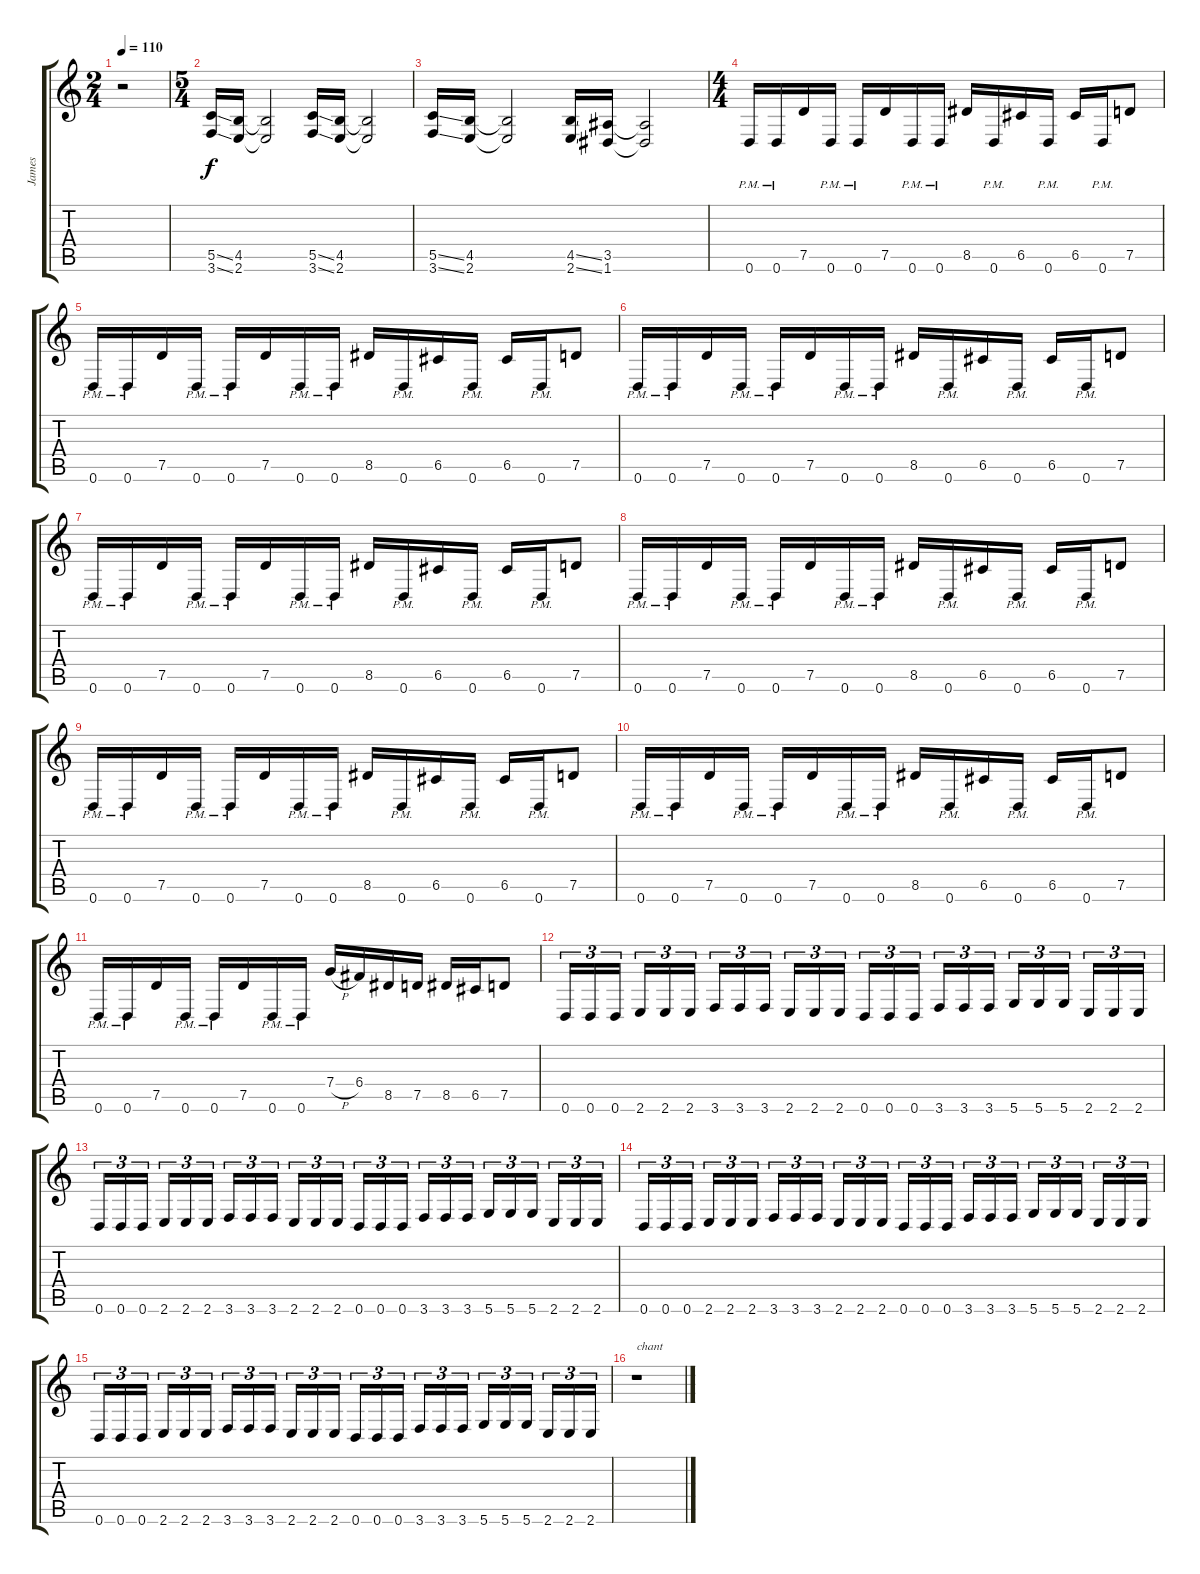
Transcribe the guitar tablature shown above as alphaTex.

\track ("James" "James") {instrument distortionguitar}
\staff {score tabs}
\tuning (D4 A3 F3 C3 G2 D2) {hide}
\ts (2 4)
\tempo 110
\clef g2
\ks c
r.2{dy f instrument distortionguitar} |
\ts (5 4)
(5.5{ss} 3.6{ss}).16 (4.5 2.6).16 (4.5{t} 2.6{t}).2 (5.5{ss} 3.6{ss}).16 (4.5 2.6).16 (4.5{t} 2.6{t}).2 |
(5.5{ss} 3.6{ss}).16 (4.5 2.6).16 (4.5{t} 2.6{t}).2 (4.5{ss} 2.6{ss}).16 (3.5 1.6).16 (3.5{t} 1.6{t}).2 |
\ts (4 4)
0.6{pm}.16 0.6{pm}.16 7.5.16 0.6{pm}.16 0.6{pm}.16 7.5.16 0.6{pm}.16 0.6{pm}.16 8.5.16 0.6{pm}.16 6.5.16 0.6{pm}.16 6.5.16 0.6{pm}.16 7.5.8 |
0.6{pm}.16 0.6{pm}.16 7.5.16 0.6{pm}.16 0.6{pm}.16 7.5.16 0.6{pm}.16 0.6{pm}.16 8.5.16 0.6{pm}.16 6.5.16 0.6{pm}.16 6.5.16 0.6{pm}.16 7.5.8 |
0.6{pm}.16 0.6{pm}.16 7.5.16 0.6{pm}.16 0.6{pm}.16 7.5.16 0.6{pm}.16 0.6{pm}.16 8.5.16 0.6{pm}.16 6.5.16 0.6{pm}.16 6.5.16 0.6{pm}.16 7.5.8 |
0.6{pm}.16 0.6{pm}.16 7.5.16 0.6{pm}.16 0.6{pm}.16 7.5.16 0.6{pm}.16 0.6{pm}.16 8.5.16 0.6{pm}.16 6.5.16 0.6{pm}.16 6.5.16 0.6{pm}.16 7.5.8 |
0.6{pm}.16 0.6{pm}.16 7.5.16 0.6{pm}.16 0.6{pm}.16 7.5.16 0.6{pm}.16 0.6{pm}.16 8.5.16 0.6{pm}.16 6.5.16 0.6{pm}.16 6.5.16 0.6{pm}.16 7.5.8 |
0.6{pm}.16 0.6{pm}.16 7.5.16 0.6{pm}.16 0.6{pm}.16 7.5.16 0.6{pm}.16 0.6{pm}.16 8.5.16 0.6{pm}.16 6.5.16 0.6{pm}.16 6.5.16 0.6{pm}.16 7.5.8 |
0.6{pm}.16 0.6{pm}.16 7.5.16 0.6{pm}.16 0.6{pm}.16 7.5.16 0.6{pm}.16 0.6{pm}.16 8.5.16 0.6{pm}.16 6.5.16 0.6{pm}.16 6.5.16 0.6{pm}.16 7.5.8 |
0.6{pm}.16 0.6{pm}.16 7.5.16 0.6{pm}.16 0.6{pm}.16 7.5.16 0.6{pm}.16 0.6{pm}.16 7.4{h}.16 6.4.16 8.5.16 7.5.16 8.5.16 6.5.16 7.5.8 |
0.6.16{tu (3 2)} 0.6.16{tu (3 2)} 0.6.16{tu (3 2)} 2.6.16{tu (3 2)} 2.6.16{tu (3 2)} 2.6.16{tu (3 2)} 3.6.16{tu (3 2)} 3.6.16{tu (3 2)} 3.6.16{tu (3 2)} 2.6.16{tu (3 2)} 2.6.16{tu (3 2)} 2.6.16{tu (3 2)} 0.6.16{tu (3 2)} 0.6.16{tu (3 2)} 0.6.16{tu (3 2)} 3.6.16{tu (3 2)} 3.6.16{tu (3 2)} 3.6.16{tu (3 2)} 5.6.16{tu (3 2)} 5.6.16{tu (3 2)} 5.6.16{tu (3 2)} 2.6.16{tu (3 2)} 2.6.16{tu (3 2)} 2.6.16{tu (3 2)} |
0.6.16{tu (3 2)} 0.6.16{tu (3 2)} 0.6.16{tu (3 2)} 2.6.16{tu (3 2)} 2.6.16{tu (3 2)} 2.6.16{tu (3 2)} 3.6.16{tu (3 2)} 3.6.16{tu (3 2)} 3.6.16{tu (3 2)} 2.6.16{tu (3 2)} 2.6.16{tu (3 2)} 2.6.16{tu (3 2)} 0.6.16{tu (3 2)} 0.6.16{tu (3 2)} 0.6.16{tu (3 2)} 3.6.16{tu (3 2)} 3.6.16{tu (3 2)} 3.6.16{tu (3 2)} 5.6.16{tu (3 2)} 5.6.16{tu (3 2)} 5.6.16{tu (3 2)} 2.6.16{tu (3 2)} 2.6.16{tu (3 2)} 2.6.16{tu (3 2)} |
0.6.16{tu (3 2)} 0.6.16{tu (3 2)} 0.6.16{tu (3 2)} 2.6.16{tu (3 2)} 2.6.16{tu (3 2)} 2.6.16{tu (3 2)} 3.6.16{tu (3 2)} 3.6.16{tu (3 2)} 3.6.16{tu (3 2)} 2.6.16{tu (3 2)} 2.6.16{tu (3 2)} 2.6.16{tu (3 2)} 0.6.16{tu (3 2)} 0.6.16{tu (3 2)} 0.6.16{tu (3 2)} 3.6.16{tu (3 2)} 3.6.16{tu (3 2)} 3.6.16{tu (3 2)} 5.6.16{tu (3 2)} 5.6.16{tu (3 2)} 5.6.16{tu (3 2)} 2.6.16{tu (3 2)} 2.6.16{tu (3 2)} 2.6.16{tu (3 2)} |
0.6.16{tu (3 2)} 0.6.16{tu (3 2)} 0.6.16{tu (3 2)} 2.6.16{tu (3 2)} 2.6.16{tu (3 2)} 2.6.16{tu (3 2)} 3.6.16{tu (3 2)} 3.6.16{tu (3 2)} 3.6.16{tu (3 2)} 2.6.16{tu (3 2)} 2.6.16{tu (3 2)} 2.6.16{tu (3 2)} 0.6.16{tu (3 2)} 0.6.16{tu (3 2)} 0.6.16{tu (3 2)} 3.6.16{tu (3 2)} 3.6.16{tu (3 2)} 3.6.16{tu (3 2)} 5.6.16{tu (3 2)} 5.6.16{tu (3 2)} 5.6.16{tu (3 2)} 2.6.16{tu (3 2)} 2.6.16{tu (3 2)} 2.6.16{tu (3 2)} |
r.1{txt "chant"}
